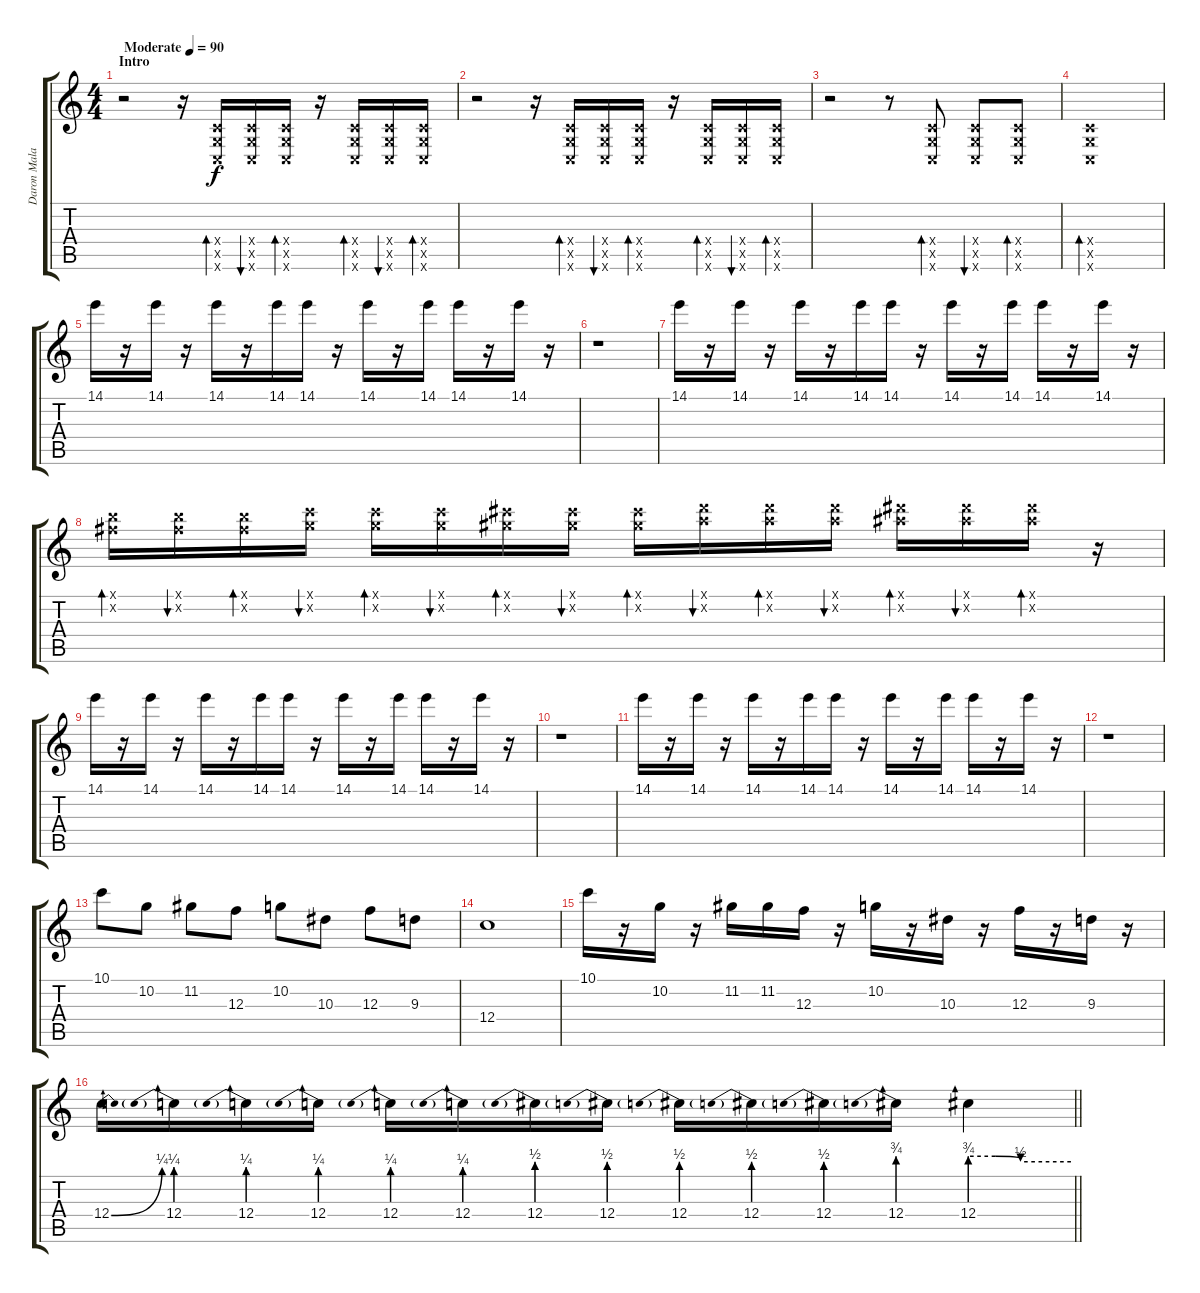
\track ("Daron Malakian" "Daron Mala") {instrument distortionguitar}
\staff {score tabs}
\tuning (D4 A3 F3 C3 G2 C2) {hide}
\ts (4 4)
\section ("" "Intro")
\tempo (90 "Moderate")
\clef g2
\ks c
r.2{dy f instrument distortionguitar} r.16 (0.4{x} 0.5{x} 0.6{x}).16{bd 120} (0.4{x} 0.5{x} 0.6{x}).16{bu 120} (0.4{x} 0.5{x} 0.6{x}).16{bd 120} r.16 (0.4{x} 0.5{x} 0.6{x}).16{bd 120} (0.4{x} 0.5{x} 0.6{x}).16{bu 120} (0.4{x} 0.5{x} 0.6{x}).16{bd 120} |
r.2 r.16 (0.4{x} 0.5{x} 0.6{x}).16{bd 120} (0.4{x} 0.5{x} 0.6{x}).16{bu 120} (0.4{x} 0.5{x} 0.6{x}).16{bd 120} r.16 (0.4{x} 0.5{x} 0.6{x}).16{bd 120} (0.4{x} 0.5{x} 0.6{x}).16{bu 120} (0.4{x} 0.5{x} 0.6{x}).16{bd 120} |
r.2 r.8 (0.4{x} 0.5{x} 0.6{x}).8{bd 120} (0.4{x} 0.5{x} 0.6{x}).8{bu 120} (0.4{x} 0.5{x} 0.6{x}).8{bd 120} |
(0.4{x} 0.5{x} 0.6{x}).1{bd 120} |
14.1.16 r.16 14.1.16 r.16 14.1.16 r.16 14.1.16 14.1.16 r.16 14.1.16 r.16 14.1.16 14.1.16 r.16 14.1.16 r.16 |
r.1 |
14.1.16 r.16 14.1.16 r.16 14.1.16 r.16 14.1.16 14.1.16 r.16 14.1.16 r.16 14.1.16 14.1.16 r.16 14.1.16 r.16 |
(9.1{x} 9.2{x}).16{bd 120} (9.1{x} 9.2{x}).16{bu 120} (9.1{x} 9.2{x}).16{bd 120} (10.1{x} 10.2{x}).16{bu 120} (10.1{x} 10.2{x}).16{bd 120} (10.1{x} 10.2{x}).16{bu 120} (11.1{x} 11.2{x}).16{bd 120} (11.1{x} 11.2{x}).16{bu 120} (11.1{x} 11.2{x}).16{bd 120} (12.1{x} 12.2{x}).16{bu 120} (12.1{x} 12.2{x}).16{bd 120} (12.1{x} 12.2{x}).16{bu 120} (13.1{x} 13.2{x}).16{bd 120} (13.1{x} 13.2{x}).16{bu 120} (13.1{x} 13.2{x}).16{bd 120} r.16 |
14.1.16 r.16 14.1.16 r.16 14.1.16 r.16 14.1.16 14.1.16 r.16 14.1.16 r.16 14.1.16 14.1.16 r.16 14.1.16 r.16 |
r.1 |
14.1.16 r.16 14.1.16 r.16 14.1.16 r.16 14.1.16 14.1.16 r.16 14.1.16 r.16 14.1.16 14.1.16 r.16 14.1.16 r.16 |
r.1 |
10.1.8 10.2.8 11.2.8 12.3.8 10.2.8 10.3.8 12.3.8 9.3.8 |
12.4.1 |
10.1.16 r.16 10.2.16 r.16 11.2.16 11.2.16 12.3.16 r.16 10.2.16 r.16 10.3.16 r.16 12.3.16 r.16 9.3.16 r.16 |
\barLineRight lightlight
12.4{be (bend 0 0 60 1)}.16 12.4{be (prebend 0 1 60 1)}.16 12.4{be (prebend 0 1 60 1)}.16 12.4{be (prebend 0 1 60 1)}.16 12.4{be (prebend 0 1 60 1)}.16 12.4{be (prebend 0 1 60 1)}.16 12.4{be (prebend 0 2 60 2)}.16 12.4{be (prebend 0 2 60 2)}.16 12.4{be (prebend 0 2 60 2)}.16 12.4{be (prebend 0 2 60 2)}.16 12.4{be (prebend 0 2 60 2)}.16 12.4{be (prebend 0 3 60 3)}.16 12.4{be (custom 0 3 15 3 30 2 60 2)}.4
